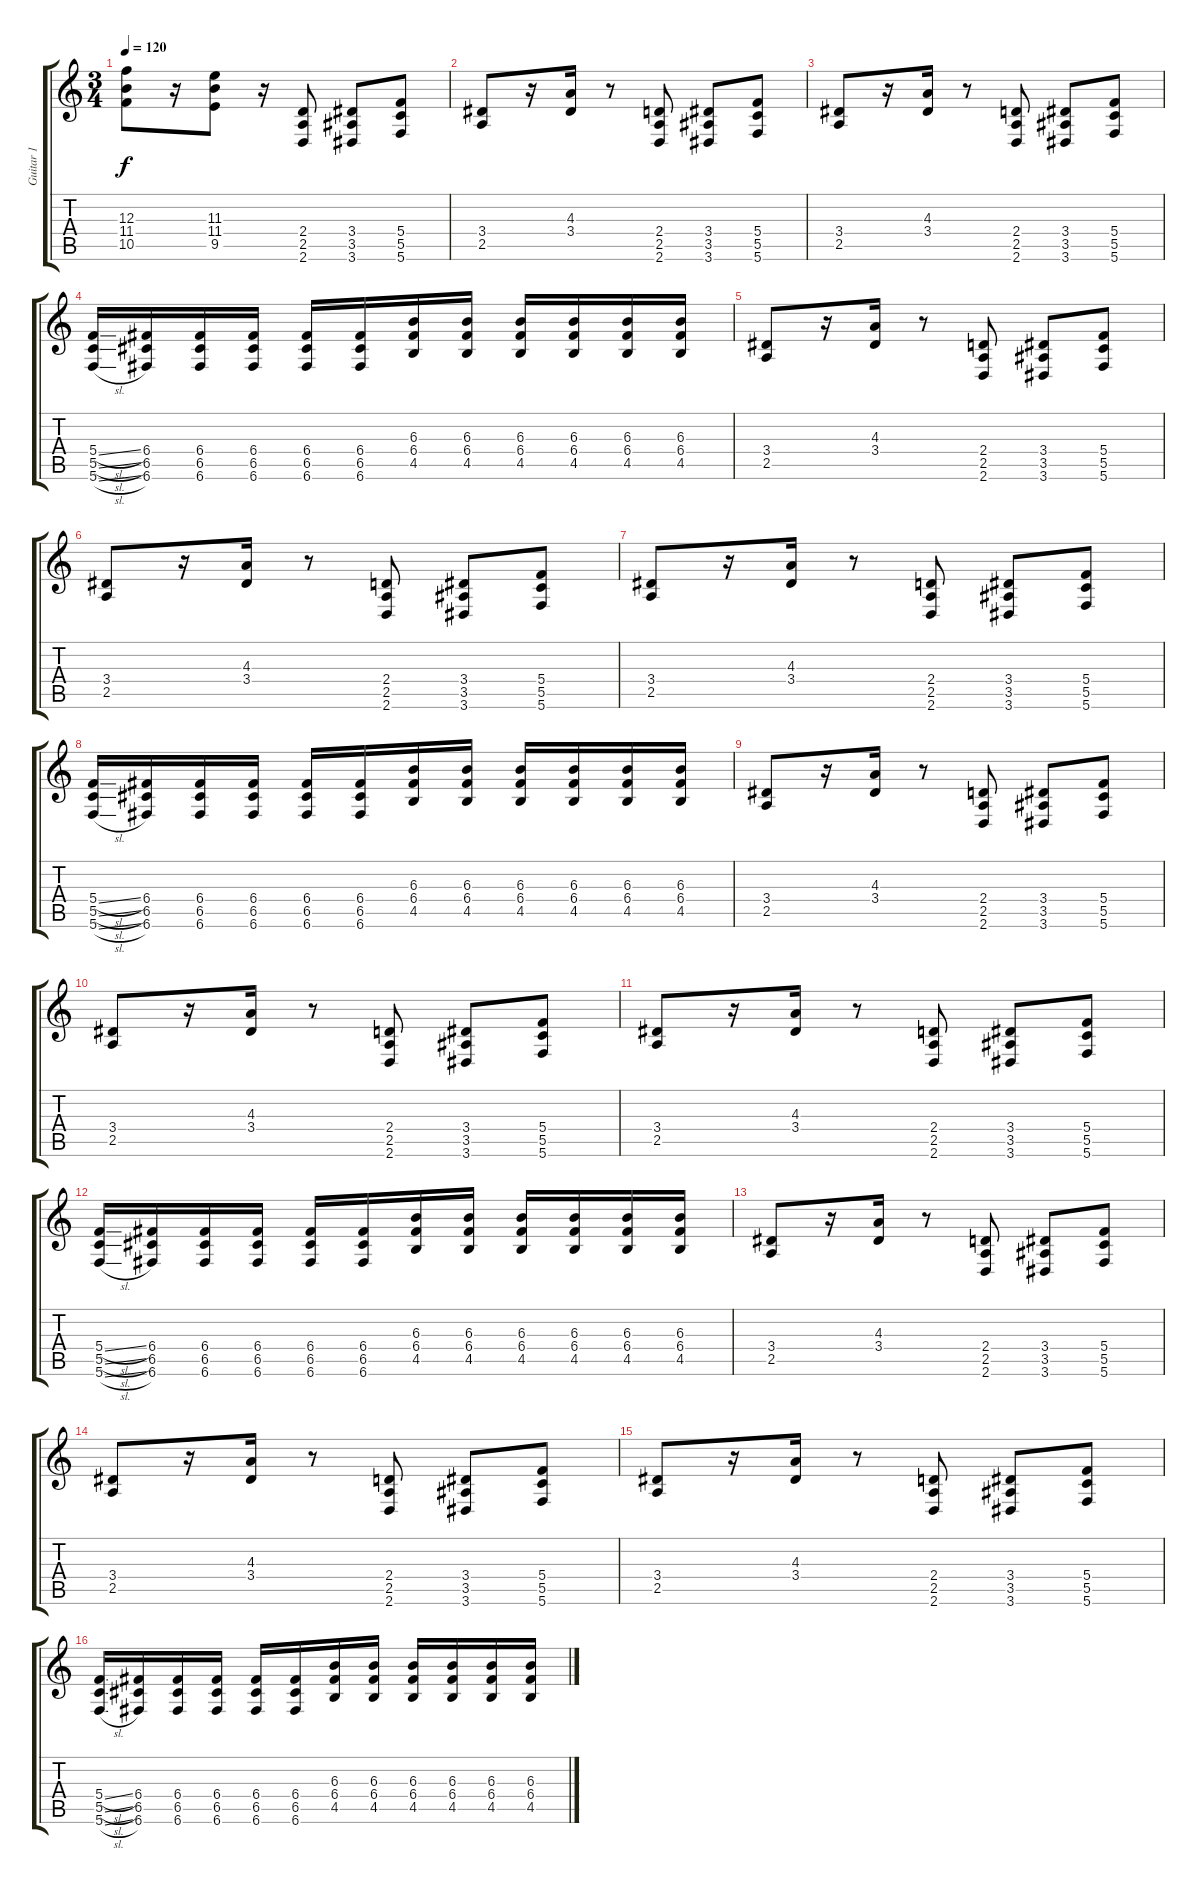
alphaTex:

\track ("Guitar 1" "Guitar 1") {instrument distortionguitar}
\staff {score tabs}
\tuning (D4 A3 F3 C3 G2 C2) {hide}
\ts (3 4)
\tempo 120
\clef g2
\ks c
(12.3 11.4 10.5).8{dy f instrument distortionguitar} r.16 (11.3 11.4 9.5).8 r.16 (2.4 2.5 2.6).8 (3.4 3.5 3.6).8 (5.4 5.5 5.6).8 |
(3.4 2.5).8 r.16 (4.3 3.4).16 r.8 (2.4 2.5 2.6).8 (3.4 3.5 3.6).8 (5.4 5.5 5.6).8 |
(3.4 2.5).8 r.16 (4.3 3.4).16 r.8 (2.4 2.5 2.6).8 (3.4 3.5 3.6).8 (5.4 5.5 5.6).8 |
(5.4{sl} 5.5{sl} 5.6{sl}).16 (6.4 6.5 6.6).16 (6.4 6.5 6.6).16 (6.4 6.5 6.6).16 (6.4 6.5 6.6).16 (6.4 6.5 6.6).16 (6.3 6.4 4.5).16 (6.3 6.4 4.5).16 (6.3 6.4 4.5).16 (6.3 6.4 4.5).16 (6.3 6.4 4.5).16 (6.3 6.4 4.5).16 |
(3.4 2.5).8 r.16 (4.3 3.4).16 r.8 (2.4 2.5 2.6).8 (3.4 3.5 3.6).8 (5.4 5.5 5.6).8 |
(3.4 2.5).8 r.16 (4.3 3.4).16 r.8 (2.4 2.5 2.6).8 (3.4 3.5 3.6).8 (5.4 5.5 5.6).8 |
(3.4 2.5).8 r.16 (4.3 3.4).16 r.8 (2.4 2.5 2.6).8 (3.4 3.5 3.6).8 (5.4 5.5 5.6).8 |
(5.4{sl} 5.5{sl} 5.6{sl}).16 (6.4 6.5 6.6).16 (6.4 6.5 6.6).16 (6.4 6.5 6.6).16 (6.4 6.5 6.6).16 (6.4 6.5 6.6).16 (6.3 6.4 4.5).16 (6.3 6.4 4.5).16 (6.3 6.4 4.5).16 (6.3 6.4 4.5).16 (6.3 6.4 4.5).16 (6.3 6.4 4.5).16 |
(3.4 2.5).8 r.16 (4.3 3.4).16 r.8 (2.4 2.5 2.6).8 (3.4 3.5 3.6).8 (5.4 5.5 5.6).8 |
(3.4 2.5).8 r.16 (4.3 3.4).16 r.8 (2.4 2.5 2.6).8 (3.4 3.5 3.6).8 (5.4 5.5 5.6).8 |
(3.4 2.5).8 r.16 (4.3 3.4).16 r.8 (2.4 2.5 2.6).8 (3.4 3.5 3.6).8 (5.4 5.5 5.6).8 |
(5.4{sl} 5.5{sl} 5.6{sl}).16 (6.4 6.5 6.6).16 (6.4 6.5 6.6).16 (6.4 6.5 6.6).16 (6.4 6.5 6.6).16 (6.4 6.5 6.6).16 (6.3 6.4 4.5).16 (6.3 6.4 4.5).16 (6.3 6.4 4.5).16 (6.3 6.4 4.5).16 (6.3 6.4 4.5).16 (6.3 6.4 4.5).16 |
(3.4 2.5).8 r.16 (4.3 3.4).16 r.8 (2.4 2.5 2.6).8 (3.4 3.5 3.6).8 (5.4 5.5 5.6).8 |
(3.4 2.5).8 r.16 (4.3 3.4).16 r.8 (2.4 2.5 2.6).8 (3.4 3.5 3.6).8 (5.4 5.5 5.6).8 |
(3.4 2.5).8 r.16 (4.3 3.4).16 r.8 (2.4 2.5 2.6).8 (3.4 3.5 3.6).8 (5.4 5.5 5.6).8 |
(5.4{sl} 5.5{sl} 5.6{sl}).16 (6.4 6.5 6.6).16 (6.4 6.5 6.6).16 (6.4 6.5 6.6).16 (6.4 6.5 6.6).16 (6.4 6.5 6.6).16 (6.3 6.4 4.5).16 (6.3 6.4 4.5).16 (6.3 6.4 4.5).16 (6.3 6.4 4.5).16 (6.3 6.4 4.5).16 (6.3 6.4 4.5).16
